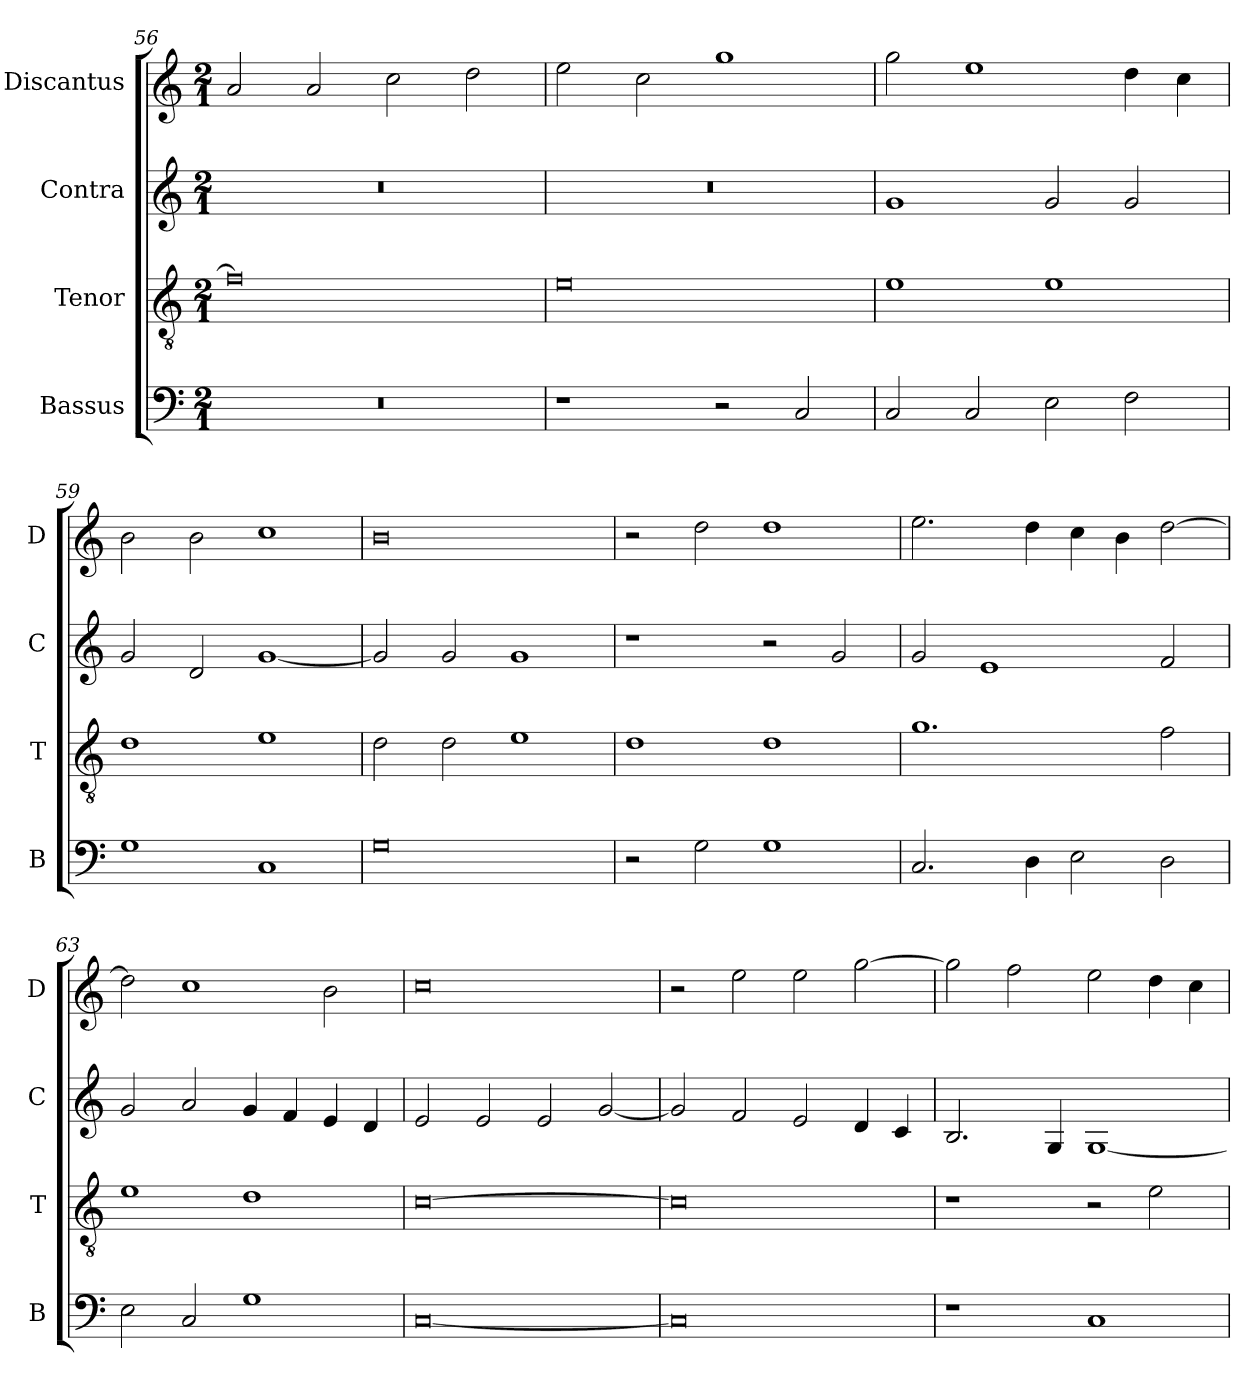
**kern	**kern	**kern	**kern
*part4	*part3	*part2	*part1
*staff4	*staff3	*staff2	*staff1
*I"Bassus	*I"Tenor	*I"Contra	*I"Discantus
*I'B	*I'T	*I'C	*I'D
*clefF4	*clefGv2	*clefG2	*clefG2
*k[]	*k[]	*k[]	*k[]
*M2/1	*M2/1	*M2/1	*M2/1
=56	=56	=56	=56
0r	0f]	0r	2a/
.	.	.	2a/
.	.	.	2cc\
.	.	.	2dd\
=57	=57	=57	=57
1r	0e	0r	2ee\
.	.	.	2cc\
2r	.	.	1gg
2C/	.	.	.
=58	=58	=58	=58
2C/	1e	1g	2gg\
2C/	.	.	1ee
2E\	1e	2g/	.
2F\	.	2g/	4dd\
.	.	.	4cc\
=59	=59	=59	=59
1G	1d	2g/	2b\
.	.	2d/	2b\
1C	1e	[1g	1cc
=60	=60	=60	=60
0G	2d\	2g/]	0b
.	2d\	2g/	.
.	1e	1g	.
=61	=61	=61	=61
2r	1d	1r	2r
2G\	.	.	2dd\
1G	1d	2r	1dd
.	.	2g/	.
=62	=62	=62	=62
2.C/	1.g	2g/	2.ee\
.	.	1e	.
4D\	.	.	4dd\
2E\	.	.	4cc\
.	.	.	4b\
2D\	2f\	2f/	[2dd\
=63	=63	=63	=63
2E\	1e	2g/	2dd\]
2C/	.	2a/	1cc
1G	1d	4g/	.
.	.	4f/	.
.	.	4e/	2b\
.	.	4d/	.
=64	=64	=64	=64
[0C	[0c	2e/	0cc
.	.	2e/	.
.	.	2e/	.
.	.	[2g/	.
=65	=65	=65	=65
0C]	0c]	2g/]	2r
.	.	2f/	2ee\
.	.	2e/	2ee\
.	.	4d/	[2gg\
.	.	4c/	.
=66	=66	=66	=66
1r	1r	2.B/	2gg\]
.	.	.	2ff\
.	.	4G/	.
1C	2r	[1G	2ee\
.	2e\	.	4dd\
.	.	.	4cc\
=	=	=	=
*-	*-	*-	*-
